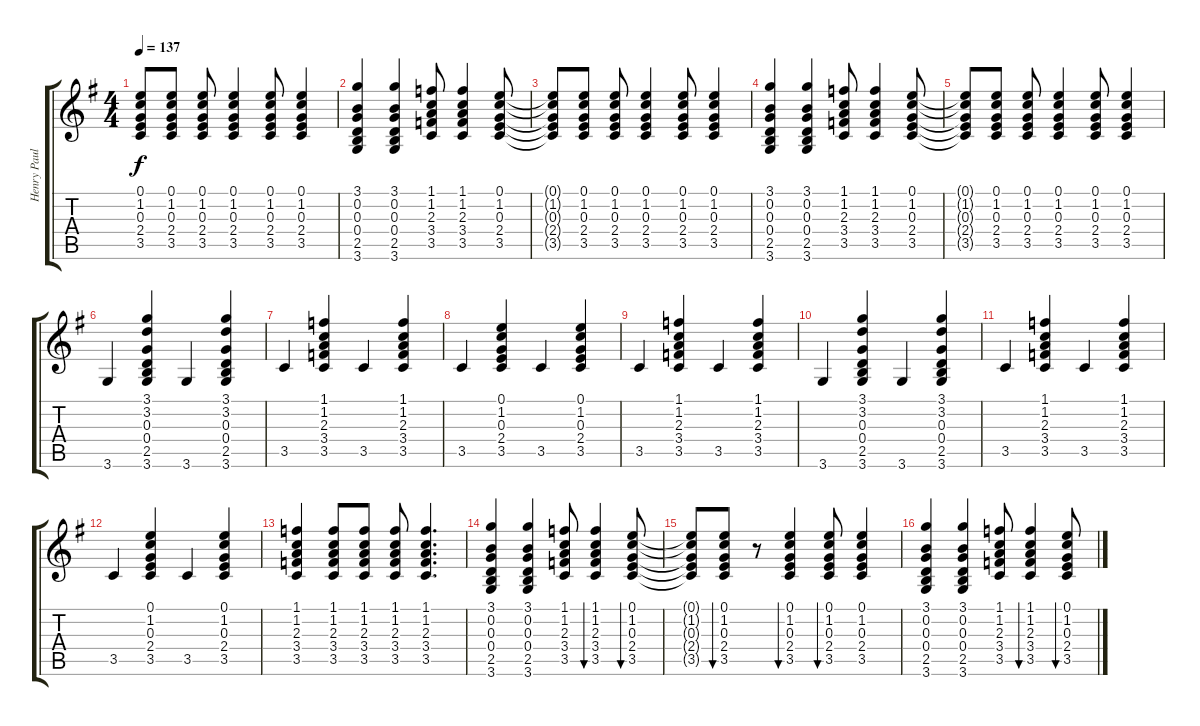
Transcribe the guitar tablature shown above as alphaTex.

\track ("Henry Paul Guitar" "Henry Paul") {instrument electricguitarclean}
\staff {score tabs}
\tuning (E4 B3 G3 D3 A2 E2) {hide}
\ts (4 4)
\tempo 137
\clef g2
\ks g
(0.1{t} 1.2{t} 0.3{t} 2.4{t} 3.5{t}).8{dy f} (0.1 1.2 0.3 2.4 3.5).8 (0.1 1.2 0.3 2.4 3.5).8 (0.1 1.2 0.3 2.4 3.5).4 (0.1 1.2 0.3 2.4 3.5).8 (0.1 1.2 0.3 2.4 3.5).4 |
(3.1 0.2 0.3 0.4 2.5 3.6).4 (3.1 0.2 0.3 0.4 2.5 3.6).4 (1.1 1.2 2.3 3.4 3.5).8 (1.1 1.2 2.3 3.4 3.5).4 (0.1 1.2 0.3 2.4 3.5).8 |
(0.1{t} 1.2{t} 0.3{t} 2.4{t} 3.5{t}).8 (0.1 1.2 0.3 2.4 3.5).8 (0.1 1.2 0.3 2.4 3.5).8 (0.1 1.2 0.3 2.4 3.5).4 (0.1 1.2 0.3 2.4 3.5).8 (0.1 1.2 0.3 2.4 3.5).4 |
(3.1 0.2 0.3 0.4 2.5 3.6).4 (3.1 0.2 0.3 0.4 2.5 3.6).4 (1.1 1.2 2.3 3.4 3.5).8 (1.1 1.2 2.3 3.4 3.5).4 (0.1 1.2 0.3 2.4 3.5).8 |
(0.1{t} 1.2{t} 0.3{t} 2.4{t} 3.5{t}).8 (0.1 1.2 0.3 2.4 3.5).8 (0.1 1.2 0.3 2.4 3.5).8 (0.1 1.2 0.3 2.4 3.5).4 (0.1 1.2 0.3 2.4 3.5).8 (0.1 1.2 0.3 2.4 3.5).4 |
3.6.4{volume 7} (3.1 3.2 0.3 0.4 2.5 3.6).4 3.6.4 (3.1 3.2 0.3 0.4 2.5 3.6).4 |
3.5.4 (1.1 1.2 2.3 3.4 3.5).4 3.5.4 (1.1 1.2 2.3 3.4 3.5).4 |
3.5.4 (0.1 1.2 0.3 2.4 3.5).4 3.5.4 (0.1 1.2 0.3 2.4 3.5).4 |
3.5.4 (1.1 1.2 2.3 3.4 3.5).4 3.5.4 (1.1 1.2 2.3 3.4 3.5).4 |
3.6.4 (3.1 3.2 0.3 0.4 2.5 3.6).4 3.6.4 (3.1 3.2 0.3 0.4 2.5 3.6).4 |
3.5.4 (1.1 1.2 2.3 3.4 3.5).4 3.5.4 (1.1 1.2 2.3 3.4 3.5).4 |
3.5.4 (0.1 1.2 0.3 2.4 3.5).4 3.5.4 (0.1 1.2 0.3 2.4 3.5).4 |
(1.1 1.2 2.3 3.4 3.5).4 (1.1 1.2 2.3 3.4 3.5).8 (1.1 1.2 2.3 3.4 3.5).8 (1.1 1.2 2.3 3.4 3.5).8 (1.1 1.2 2.3 3.4 3.5).4{d} |
(3.1 0.2 0.3 0.4 2.5 3.6).4 (3.1 0.2 0.3 0.4 2.5 3.6).4 (1.1 1.2 2.3 3.4 3.5).8 (1.1 1.2 2.3 3.4 3.5).4{bu 120} (0.1 1.2 0.3 2.4 3.5).8{bu 120} |
(0.1{t} 1.2{t} 0.3{t} 2.4{t} 3.5{t}).8 (0.1 1.2 0.3 2.4 3.5).8{bu 120} r.8 (0.1 1.2 0.3 2.4 3.5).4{bu 120} (0.1 1.2 0.3 2.4 3.5).8{bu 120} (0.1 1.2 0.3 2.4 3.5).4 |
(3.1 0.2 0.3 0.4 2.5 3.6).4 (3.1 0.2 0.3 0.4 2.5 3.6).4 (1.1 1.2 2.3 3.4 3.5).8 (1.1 1.2 2.3 3.4 3.5).4{bu 120} (0.1 1.2 0.3 2.4 3.5).8{bu 120}
